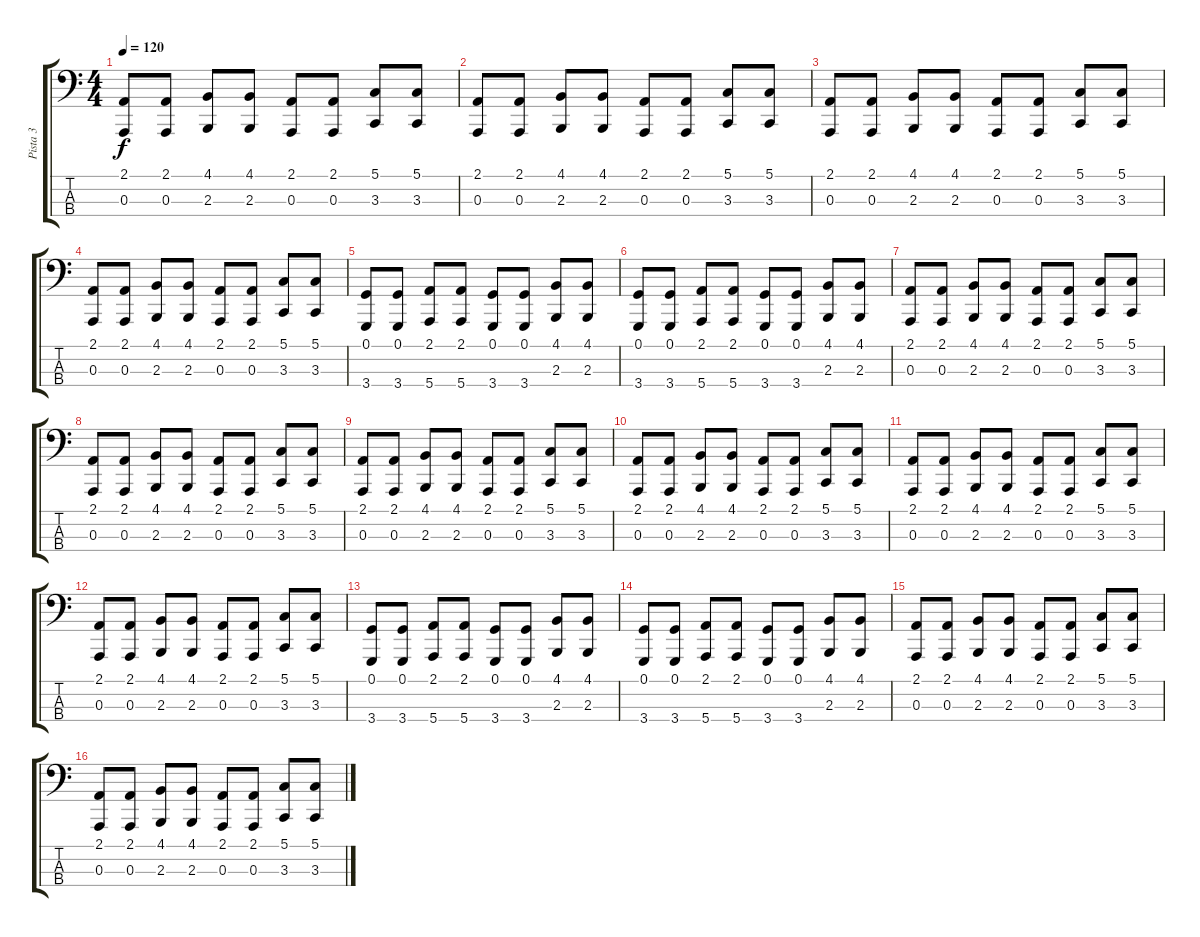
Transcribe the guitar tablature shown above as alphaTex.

\track ("Pista 3" "Pista 3") {instrument lead2sawtooth}
\staff {score tabs}
\tuning (G2 D2 A1 E1) {hide}
\ts (4 4)
\tempo 120
\clef f4
\ks c
(2.1 0.3).8{dy f} (2.1 0.3).8 (4.1 2.3).8 (4.1 2.3).8 (2.1 0.3).8 (2.1 0.3).8 (5.1 3.3).8 (5.1 3.3).8 |
(2.1 0.3).8 (2.1 0.3).8 (4.1 2.3).8 (4.1 2.3).8 (2.1 0.3).8 (2.1 0.3).8 (5.1 3.3).8 (5.1 3.3).8 |
(2.1 0.3).8 (2.1 0.3).8 (4.1 2.3).8 (4.1 2.3).8 (2.1 0.3).8 (2.1 0.3).8 (5.1 3.3).8 (5.1 3.3).8 |
(2.1 0.3).8 (2.1 0.3).8 (4.1 2.3).8 (4.1 2.3).8 (2.1 0.3).8 (2.1 0.3).8 (5.1 3.3).8 (5.1 3.3).8 |
(0.1 3.4).8 (0.1 3.4).8 (2.1 5.4).8 (2.1 5.4).8 (0.1 3.4).8 (0.1 3.4).8 (4.1 2.3).8 (4.1 2.3).8 |
(0.1 3.4).8 (0.1 3.4).8 (2.1 5.4).8 (2.1 5.4).8 (0.1 3.4).8 (0.1 3.4).8 (4.1 2.3).8 (4.1 2.3).8 |
(2.1 0.3).8 (2.1 0.3).8 (4.1 2.3).8 (4.1 2.3).8 (2.1 0.3).8 (2.1 0.3).8 (5.1 3.3).8 (5.1 3.3).8 |
(2.1 0.3).8 (2.1 0.3).8 (4.1 2.3).8 (4.1 2.3).8 (2.1 0.3).8 (2.1 0.3).8 (5.1 3.3).8 (5.1 3.3).8 |
(2.1 0.3).8 (2.1 0.3).8 (4.1 2.3).8 (4.1 2.3).8 (2.1 0.3).8 (2.1 0.3).8 (5.1 3.3).8 (5.1 3.3).8 |
(2.1 0.3).8 (2.1 0.3).8 (4.1 2.3).8 (4.1 2.3).8 (2.1 0.3).8 (2.1 0.3).8 (5.1 3.3).8 (5.1 3.3).8 |
(2.1 0.3).8 (2.1 0.3).8 (4.1 2.3).8 (4.1 2.3).8 (2.1 0.3).8 (2.1 0.3).8 (5.1 3.3).8 (5.1 3.3).8 |
(2.1 0.3).8 (2.1 0.3).8 (4.1 2.3).8 (4.1 2.3).8 (2.1 0.3).8 (2.1 0.3).8 (5.1 3.3).8 (5.1 3.3).8 |
(0.1 3.4).8 (0.1 3.4).8 (2.1 5.4).8 (2.1 5.4).8 (0.1 3.4).8 (0.1 3.4).8 (4.1 2.3).8 (4.1 2.3).8 |
(0.1 3.4).8 (0.1 3.4).8 (2.1 5.4).8 (2.1 5.4).8 (0.1 3.4).8 (0.1 3.4).8 (4.1 2.3).8 (4.1 2.3).8 |
(2.1 0.3).8 (2.1 0.3).8 (4.1 2.3).8 (4.1 2.3).8 (2.1 0.3).8 (2.1 0.3).8 (5.1 3.3).8 (5.1 3.3).8 |
(2.1 0.3).8 (2.1 0.3).8 (4.1 2.3).8 (4.1 2.3).8 (2.1 0.3).8 (2.1 0.3).8 (5.1 3.3).8 (5.1 3.3).8
